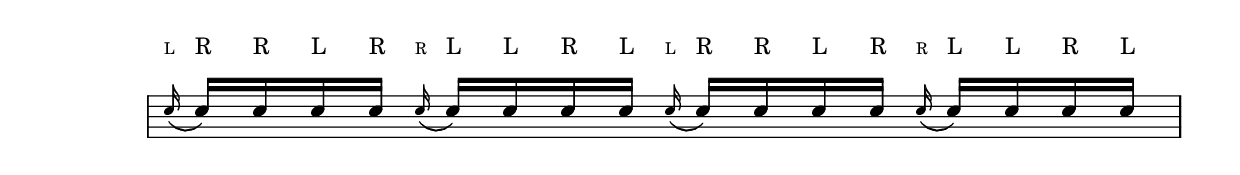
\version "2.22.1"

rudiment = \drummode {
  \repeat unfold 2 {
    \grace sn16^\markup { \teeny L }(sn16^"R") 16^"R" sn16^"L" 16^"R" \grace sn16^\markup { \teeny R }(sn16^"L") 16^"L" sn16^"R" 16^"L"
  }
}

\score {
  <<
    \new DrumStaff <<
      \new DrumVoice {
        \override Score.SystemStartBar.collapse-height = #-inf.0
        \omit Staff.TimeSignature
        \omit Staff.Clef
        \override TextScript.Y-offset = 6
        \stemUp
        \rudiment
      }
    >>
  >>

  \layout {
    ragged-last = ##f
  }
}